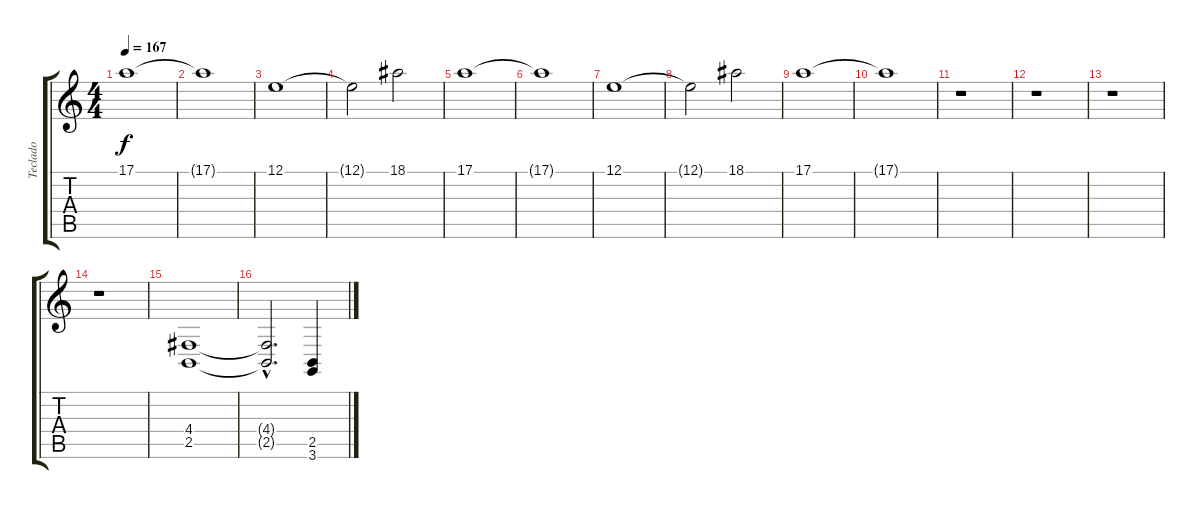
\track ("Teclado" "Teclado") {instrument stringensemble1}
\staff {score tabs}
\tuning (E4 B3 G3 D3 A2 E2) {hide}
\ts (4 4)
\tempo 167
\clef g2
\ks c
17.1.1{dy f} |
17.1{t}.1 |
12.1.1 |
12.1{t}.2 18.1.2 |
17.1.1 |
17.1{t}.1 |
12.1.1 |
12.1{t}.2 18.1.2 |
17.1.1 |
17.1{t}.1 |
r.1 |
r.1 |
r.1 |
r.1 |
(4.4 2.5).1 |
(4.4{hac t} 2.5{hac t}).2{d} (2.5 3.6).4
